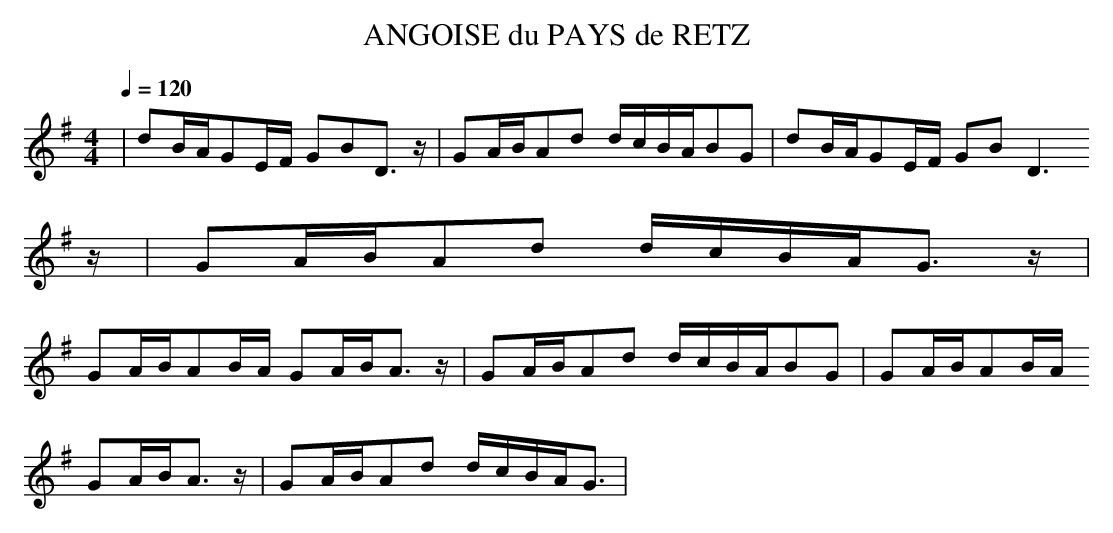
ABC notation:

X:1
T:ANGOISE du PAYS de RETZ
M:4/4
L:1/8
Q:1/4=120
K:G
|dB/2A/2GE/2F/2 GBD3/2 z/2 |GA/2B/2Ad d/2c/2B/2A/2BG|dB/2A/2GE/2F/2 GBD3
/2 z/2 |GA/2B/2Ad d/2c/2B/2A/2G3/2 z/2 |
GA/2B/2AB/2A/2 GA/2B/2A3/2 z/2 |GA/2B/2Ad d/2c/2B/2A/2BG|GA/2B/2AB/2A/2
GA/2B/2A3/2 z/2 |GA/2B/2Ad d/2c/2B/2A/2G3/2|
